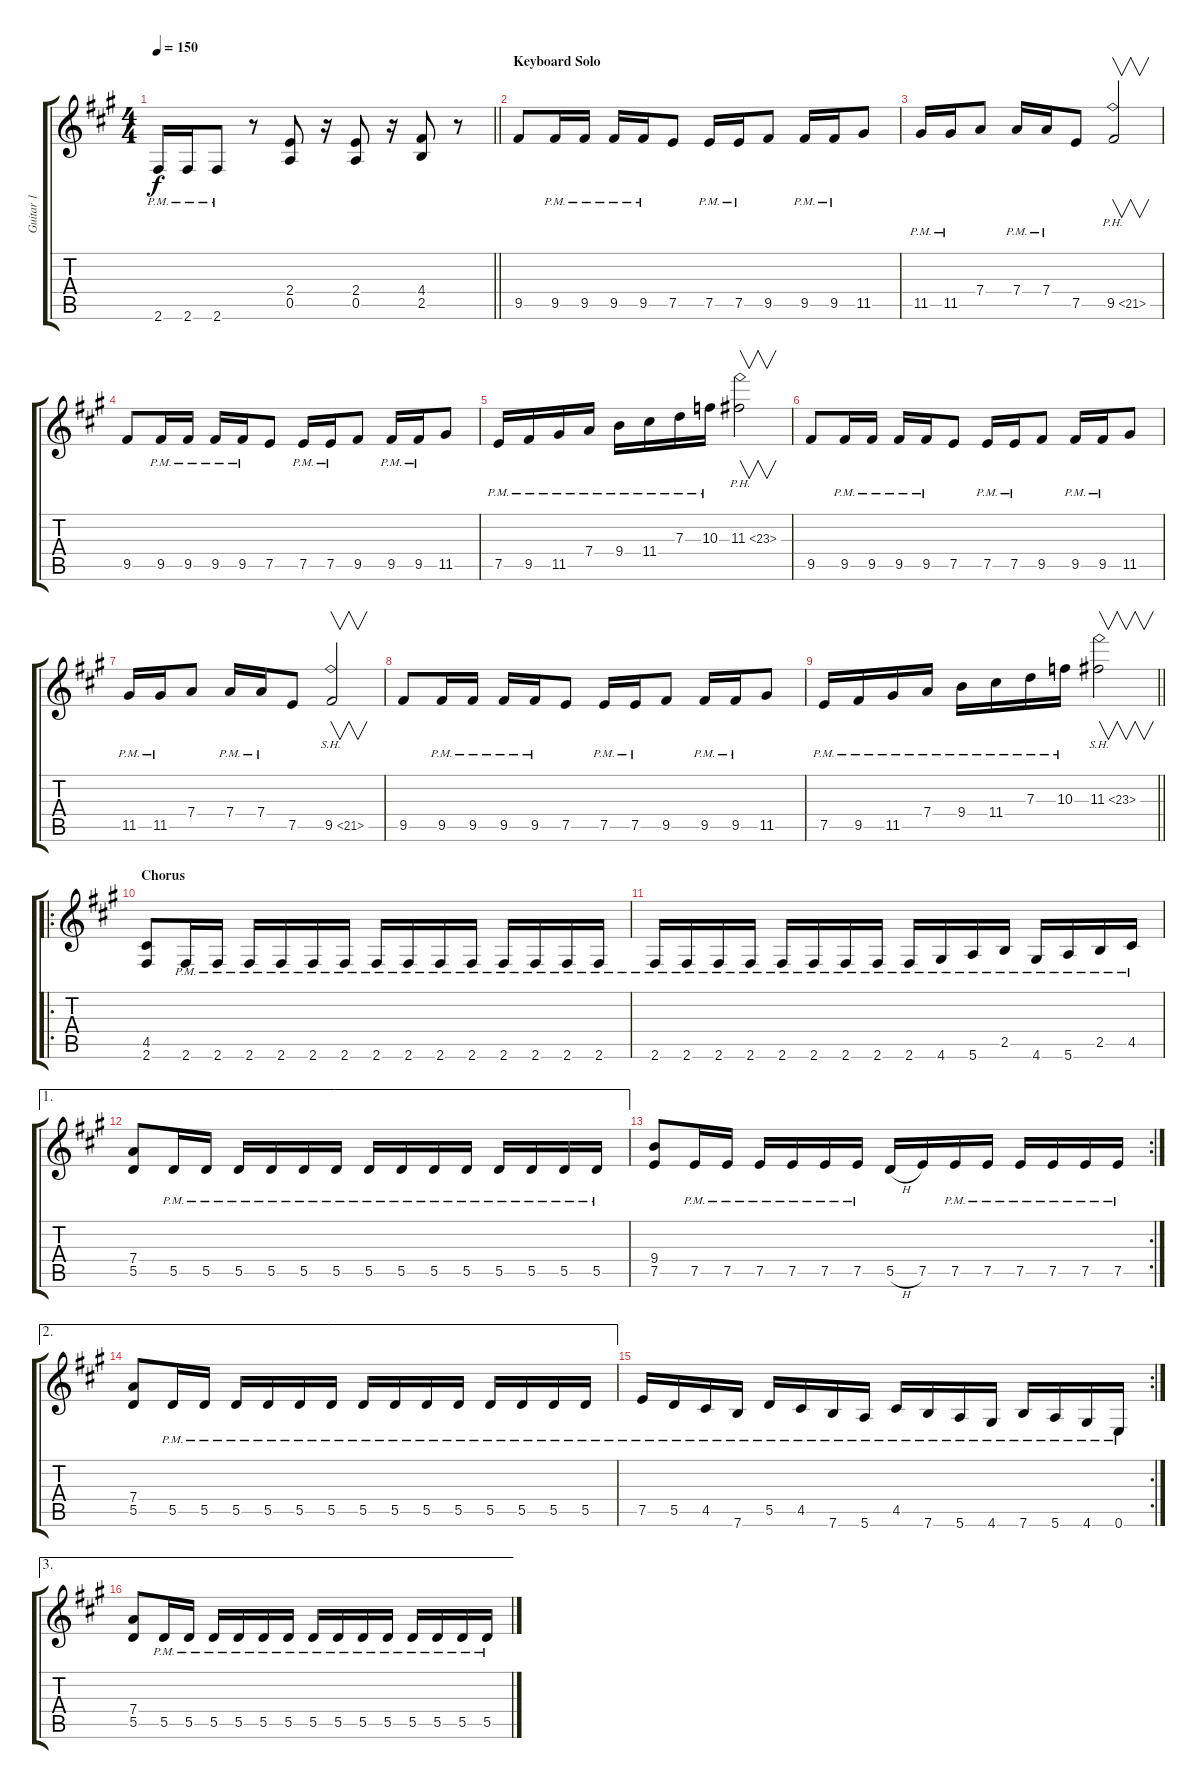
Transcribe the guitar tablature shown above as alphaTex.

\track ("Guitar 1" "Guitar 1") {instrument distortionguitar}
\staff {score tabs}
\tuning (E4 B3 G3 D3 A2 E2) {hide}
\ts (4 4)
\tempo 150
\clef g2
\barLineRight lightlight
\ks f#minor
2.6{pm}.16{dy f} 2.6{pm}.16 2.6{pm}.8 r.8 (2.4 0.5).8 r.16 (2.4 0.5).8 r.16 (4.4 2.5).8 r.8 |
\section ("" "Keyboard Solo")
9.5.8 9.5{pm}.16 9.5{pm}.16 9.5{pm}.16 9.5{pm}.16 7.5.8 7.5{pm}.16 7.5{pm}.16 9.5.8 9.5{pm}.16 9.5{pm}.16 11.5.8 |
11.5{pm}.16 11.5{pm}.16 7.4.8 7.4{pm}.16 7.4{pm}.16 7.5.8 9.5{ph 12}.2{v} |
9.5.8 9.5{pm}.16 9.5{pm}.16 9.5{pm}.16 9.5{pm}.16 7.5.8 7.5{pm}.16 7.5{pm}.16 9.5.8 9.5{pm}.16 9.5{pm}.16 11.5.8 |
7.5{pm}.16 9.5{pm}.16 11.5{pm}.16 7.4{pm}.16 9.4{pm}.16 11.4{pm}.16 7.3{pm}.16 10.3{pm}.16 11.3{ph 12}.2{v} |
9.5.8 9.5{pm}.16 9.5{pm}.16 9.5{pm}.16 9.5{pm}.16 7.5.8 7.5{pm}.16 7.5{pm}.16 9.5.8 9.5{pm}.16 9.5{pm}.16 11.5.8 |
11.5{pm}.16 11.5{pm}.16 7.4.8 7.4{pm}.16 7.4{pm}.16 7.5.8 9.5{sh 12}.2{v} |
9.5.8 9.5{pm}.16 9.5{pm}.16 9.5{pm}.16 9.5{pm}.16 7.5.8 7.5{pm}.16 7.5{pm}.16 9.5.8 9.5{pm}.16 9.5{pm}.16 11.5.8 |
\barLineRight lightlight
7.5{pm}.16 9.5{pm}.16 11.5{pm}.16 7.4{pm}.16 9.4{pm}.16 11.4{pm}.16 7.3{pm}.16 10.3{pm}.16 11.3{sh 12}.2{v} |
\ro
\section ("" "Chorus")
(4.5 2.6).8 2.6{pm}.16 2.6{pm}.16 2.6{pm}.16 2.6{pm}.16 2.6{pm}.16 2.6{pm}.16 2.6{pm}.16 2.6{pm}.16 2.6{pm}.16 2.6{pm}.16 2.6{pm}.16 2.6{pm}.16 2.6{pm}.16 2.6{pm}.16 |
2.6{pm}.16 2.6{pm}.16 2.6{pm}.16 2.6{pm}.16 2.6{pm}.16 2.6{pm}.16 2.6{pm}.16 2.6{pm}.16 2.6{pm}.16 4.6{pm}.16 5.6{pm}.16 2.5{pm}.16 4.6{pm}.16 5.6{pm}.16 2.5{pm}.16 4.5{pm}.16 |
\ae 1
(7.4 5.5).8 5.5{pm}.16 5.5{pm}.16 5.5{pm}.16 5.5{pm}.16 5.5{pm}.16 5.5{pm}.16 5.5{pm}.16 5.5{pm}.16 5.5{pm}.16 5.5{pm}.16 5.5{pm}.16 5.5{pm}.16 5.5{pm}.16 5.5{pm}.16 |
\rc 2
(9.4 7.5).8 7.5{pm}.16 7.5{pm}.16 7.5{pm}.16 7.5{pm}.16 7.5{pm}.16 7.5{pm}.16 5.5{h}.16 7.5.16 7.5{pm}.16 7.5{pm}.16 7.5{pm}.16 7.5{pm}.16 7.5{pm}.16 7.5{pm}.16 |
\ae 2
(7.4 5.5).8 5.5{pm}.16 5.5{pm}.16 5.5{pm}.16 5.5{pm}.16 5.5{pm}.16 5.5{pm}.16 5.5{pm}.16 5.5{pm}.16 5.5{pm}.16 5.5{pm}.16 5.5{pm}.16 5.5{pm}.16 5.5{pm}.16 5.5{pm}.16 |
\rc 2
7.5{pm}.16 5.5{pm}.16 4.5{pm}.16 7.6{pm}.16 5.5{pm}.16 4.5{pm}.16 7.6{pm}.16 5.6{pm}.16 4.5{pm}.16 7.6{pm}.16 5.6{pm}.16 4.6{pm}.16 7.6{pm}.16 5.6{pm}.16 4.6{pm}.16 0.6{pm}.16 |
\ae 3
(7.4 5.5).8 5.5{pm}.16 5.5{pm}.16 5.5{pm}.16 5.5{pm}.16 5.5{pm}.16 5.5{pm}.16 5.5{pm}.16 5.5{pm}.16 5.5{pm}.16 5.5{pm}.16 5.5{pm}.16 5.5{pm}.16 5.5{pm}.16 5.5{pm}.16
